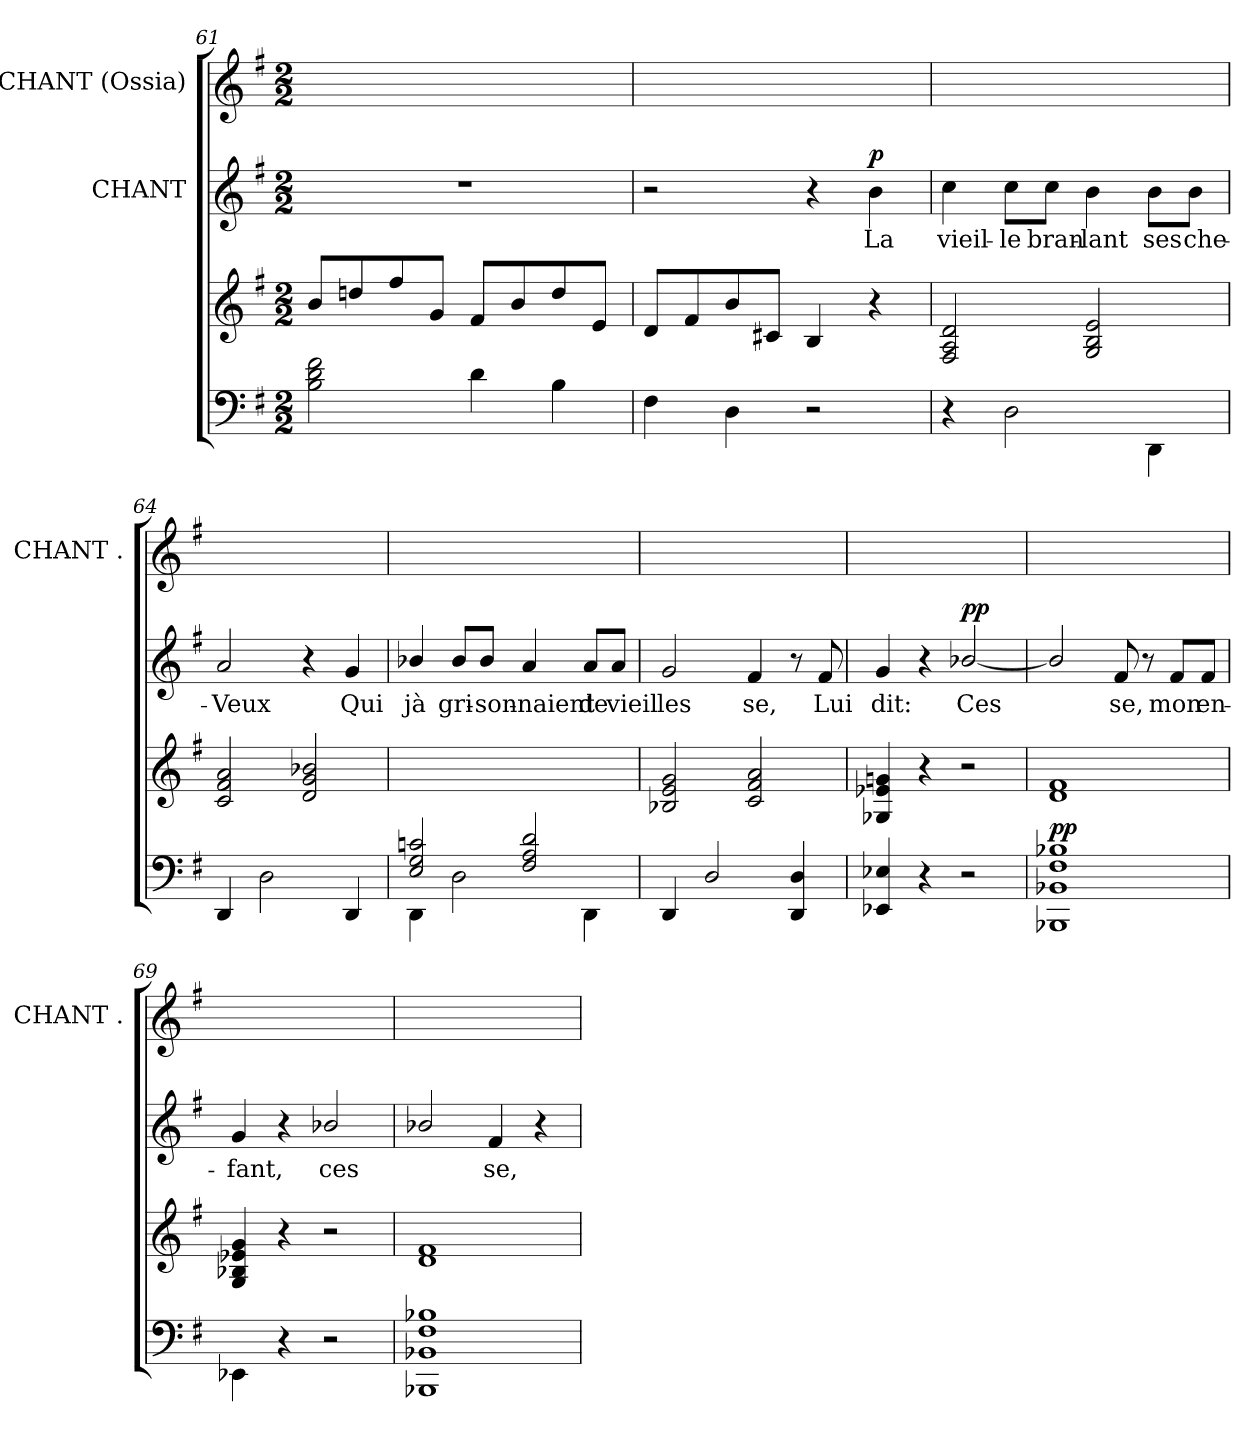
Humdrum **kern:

**kern	**kern	**dynam	**kern	**text	**dynam	**kern
*part3	*part3	*part3	*part2	*part2	*part2	*part1
*staff4	*staff3	*staff3/4	*staff2	*staff2	*staff2	*staff1
*	*	*	*I"CHANT	*	*	*I"CHANT (Ossia)
*	*	*	*	*	*	*I'CHANT .
*clefF4	*clefG2	*	*clefG2	*	*	*clefG2
*k[f#]	*k[f#]	*	*k[f#]	*	*	*k[f#]
*M2/2	*M2/2	*	*M2/2	*	*	*M2/2
=61	=61	=61	=61	=61	=61	=61
*^	*	*	*	*	*	*
2Bi\ 2di\ 2f#i\	1ryy	8bj/L	.	1r	.	.	1ryy
.	.	8ddnj/	.	.	.	.	.
.	.	8ff#j/	.	.	.	.	.
.	.	8gj/J	.	.	.	.	.
4di\	.	8f#j/L	.	.	.	.	.
.	.	8bj/	.	.	.	.	.
4Bi\	.	8ddj/	.	.	.	.	.
.	.	8ej/J	.	.	.	.	.
*v	*v	*	*	*	*	*	*
=62	=62	=62	=62	=62	=62	=62
4F#i\	8dj/L	.	2r	.	.	1ryy
.	8f#j/	.	.	.	.	.
4Di\	8bj/	.	.	.	.	.
.	8c#Xj/J	.	.	.	.	.
2r	4Bj/	.	4r	.	.	.
!	!	!	!	!	!LO:DY:a	!
.	4r	.	4bj\	La	p	.
=63	=63	=63	=63	=63	=63	=63
*	*^	*	*	*	*	*
4r	1ryy	2dj/ 2Aj/ 2F#j/	.	4ccj\	vieil-	.	1ryy
2Di\	.	.	.	8ccj\L	le	.	.
.	.	.	.	8ccj\J	bran-	.	.
.	.	2Gj/ 2ej/ 2Bj/	.	4bj\	lant	.	.
4DDi\	.	.	.	8bj\L	ses	.	.
.	.	.	.	8bj\J	che-	.	.
*	*v	*v	*	*	*	*	*
!!LO:LB:g=z
=64	=64	=64	=64	=64	=64	=64
4DDi/	2aj/ 2f#j/ 2cj/	.	2aj/	Veux	.	1ryy
2Di\	.	.	.	.	.	.
.	2b-Xj/ 2gj/ 2dj/	.	4r	.	.	.
4DDi/	.	.	4gj/	Qui	.	.
=65	=65	=65	=65	=65	=65	=65
*^	*	*	*	*	*	*
2Ej/ 2cnj/ 2Gj/	4DDi\	1ryy	.	4b-Xj/	jà	.	1ryy
.	2Di\	.	.	8b-j/L	gri-	.	.
.	.	.	.	8b-j/J	son-	.	.
2dj/ 2Aj/ 2F#j/	.	.	.	4aj/	naient	.	.
.	4DDi\	.	.	8aj/L	de	.	.
.	.	.	.	8aj/J	vieil	.	.
*v	*v	*	*	*	*	*	*
=66	=66	=66	=66	=66	=66	=66
4DDi/	2gj/ 2ej/ 2B-Xj/	.	2gj/	les	.	1ryy
2Di/	.	.	.	.	.	.
.	2cj/ 2f#j/ 2aj/	.	4f#j/	se,	.	.
4Di/ 4DDi/	.	.	8r	.	.	.
.	.	.	8f#j/	Lui	.	.
=67	=67	=67	=67	=67	=67	=67
4E-Xi/ 4EE-Xi/	4gnj/ 4e-Xj/ 4G-Xj/	.	4gj/	dit:	.	1ryy
4r	4r	.	4r	.	.	.
!	!	!	!	!	!LO:DY:a	!
2r	2r	.	[2b-Xj/	Ces-	pp	.
!!LO:LB:g=z
=68	=68	=68	=68	=68	=68	=68
!	!	!LO:DY:a=2	!	!	!	!
1BBB-Xi/ 1BB-Xi/ 1F#i/ 1B-Xi/	1dj/ 1f#j/	pp	2b-j/]	--	.	1ryy
.	.	.	8f#j/	se,	.	.
.	.	.	8r	.	.	.
.	.	.	8f#j/L	mon	.	.
.	.	.	8f#j/J	en-	.	.
=69	=69	=69	=69	=69	=69	=69
4EE-Xi\	4gj/ 4e-Xj/ 4B-Xj/ 4Gj/	.	4gj/	fant,	.	1ryy
4r	4r	.	4r	.	.	.
2r	2r	.	2b-Xj/	ces	.	.
=70	=70	=70	=70	=70	=70	=70
1BBB-Xi/ 1BB-Xi/ 1F#i/ 1B-Xi/	1dj/ 1f#j/	.	2b-Xj/	.	.	1ryy
.	.	.	4f#j/	se,	.	.
.	.	.	4r	.	.	.
=	=	=	=	=	=	=
*-	*-	*-	*-	*-	*-	*-
